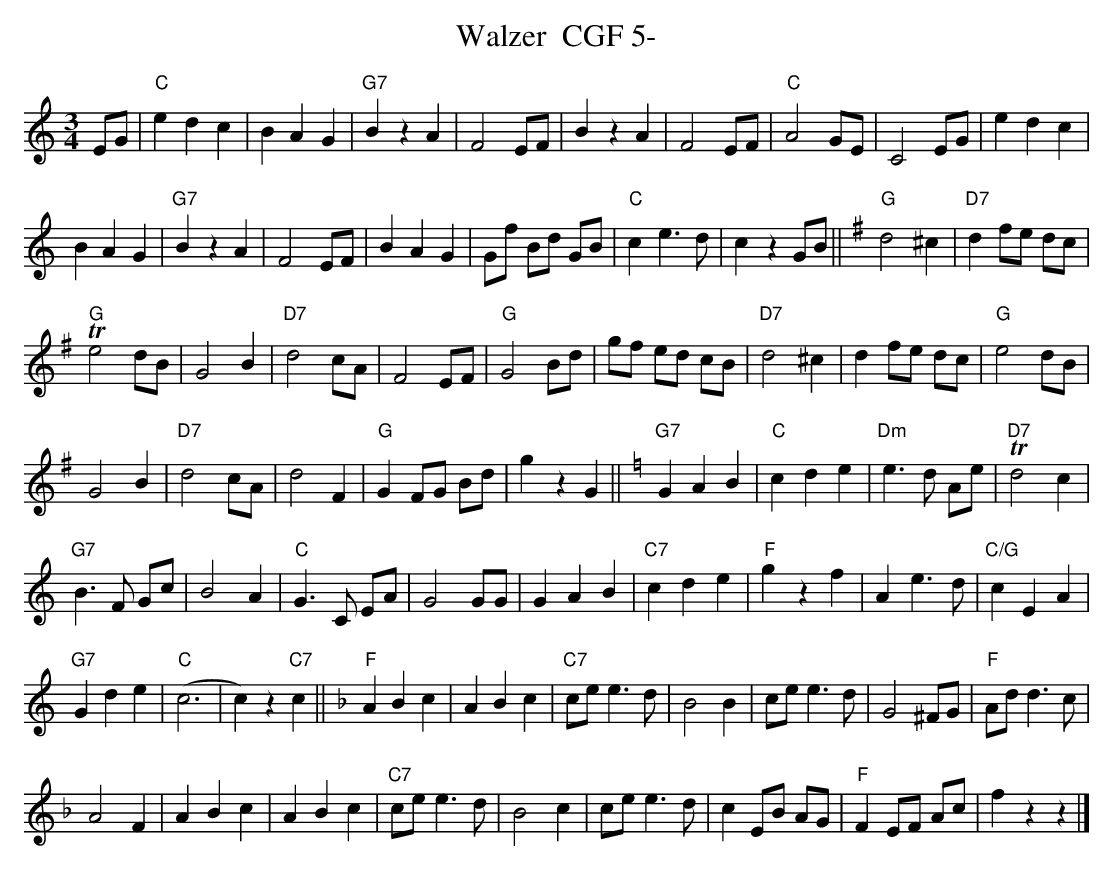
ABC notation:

X:1
T:Walzer  CGF 5-
M:3/4
L:1/4
K:Cmaj%%MIDI gchordon
E/2G/2 | "C"edc | BAG | "G7"BzA | F2E/2F/2 | BzA | F2E/2F/2 | "C"A2G/2E/2 | C2E/2G/2 | edc |
BAG | "G7"BzA | F2E/2F/2 | BAG | G/2f/2 B/2d/2 G/2B/2 | "C"ce>d | czG/2B/2 || [K:Gmaj] "G"d2^c | "D7"df/2e/2 d/2c/2 |
"G"Te2d/2B/2 | G2B | "D7"d2c/2A/2 | F2E/2F/2 | "G"G2B/2d/2 | g/2f/2 e/2d/2 c/2B/2 | "D7"d2^c | df/2e/2 d/2c/2 | "G"e2d/2B/2 |
G2B | "D7"d2c/2A/2 | d2F | "G"GF/2G/2 B/2d/2 | gzG || [K:Cmaj] "G7"GAB | "C"cde | "Dm"e>d A/2e/2 | "D7"Td2c |
"G7"B>F G/2c/2 | B2A | "C"G>C E/2A/2 | G2G/2G/2 | GAB | "C7"cde | "F"gzf | Ae>d | "C/G"cEA |
"G7"Gde | "C"(c3 | c)z"C7"c || [K:Fmaj] "F"ABc | ABc | "C7"c/2e/2e>d | B2B | c/2e/2e>d | G2^F/2G/2 | "F"A/2d/2d>c |
A2F | ABc | ABc | "C7"c/2e/2e>d | B2c | c/2e/2e>d | cE/2B/2 A/2G/2 | "F"FE/2F/2 A/2c/2 | fzz |]
